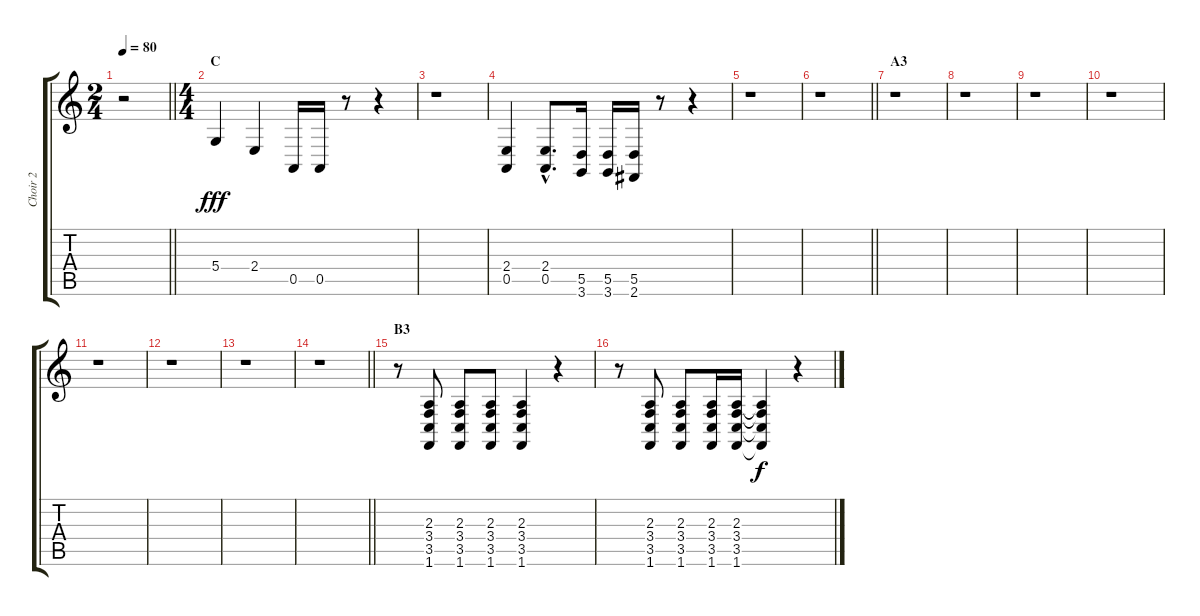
\track ("Choir 2" "Choir 2") {instrument choiraahs}
\staff {score tabs}
\tuning (E4 B3 G3 D3 A2 E2) {hide}
\ts (2 4)
\tempo 80
\clef g2
\barLineRight lightlight
\ks c
r.2{dy f} |
\ts (4 4)
\section ("" "C")
5.4.4{dy fff} 2.4.4 0.5.16 0.5.16 r.8 r.4 |
r.1 |
(2.4 0.5).4 (2.4{hac} 0.5{hac}).8{d} (5.5 3.6).16 (5.5 3.6).16 (5.5 2.6).16 r.8 r.4 |
r.1 |
\barLineRight lightlight
r.1 |
\section ("" "A3")
r.1 |
r.1 |
r.1 |
r.1 |
r.1 |
r.1 |
r.1 |
\barLineRight lightlight
r.1 |
\section ("" "B3")
r.8 (2.3 3.4 3.5 1.6).8 (2.3 3.4 3.5 1.6).8 (2.3 3.4 3.5 1.6).8 (2.3 3.4 3.5 1.6).4 r.4 |
r.8 (2.3 3.4 3.5 1.6).8 (2.3 3.4 3.5 1.6).8 (2.3 3.4 3.5 1.6).16 (2.3 3.4 3.5 1.6).16 (2.3{t} 3.4{t} 3.5{t} 1.6{t}).4{dy f} r.4
